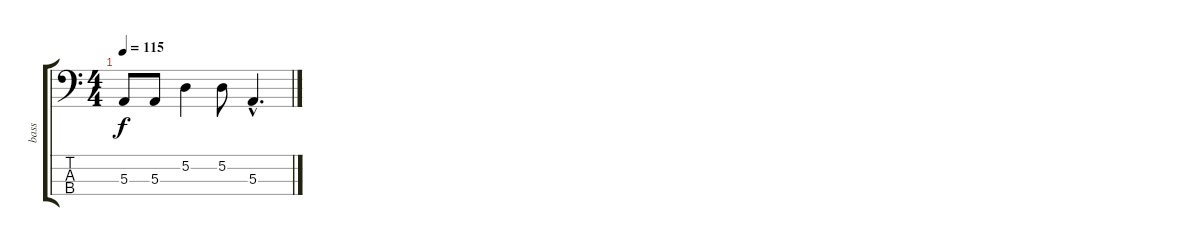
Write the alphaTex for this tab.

\track ("bass" "bass") {instrument acousticguitarnylon}
\staff {score tabs}
\tuning (D2 A1 E1 B0) {hide}
\ts (4 4)
\tempo 115
\clef f4
\ks c
5.3{t}.8{dy f} 5.3.8 5.2.4 5.2.8 5.3{hac}.4{d}
